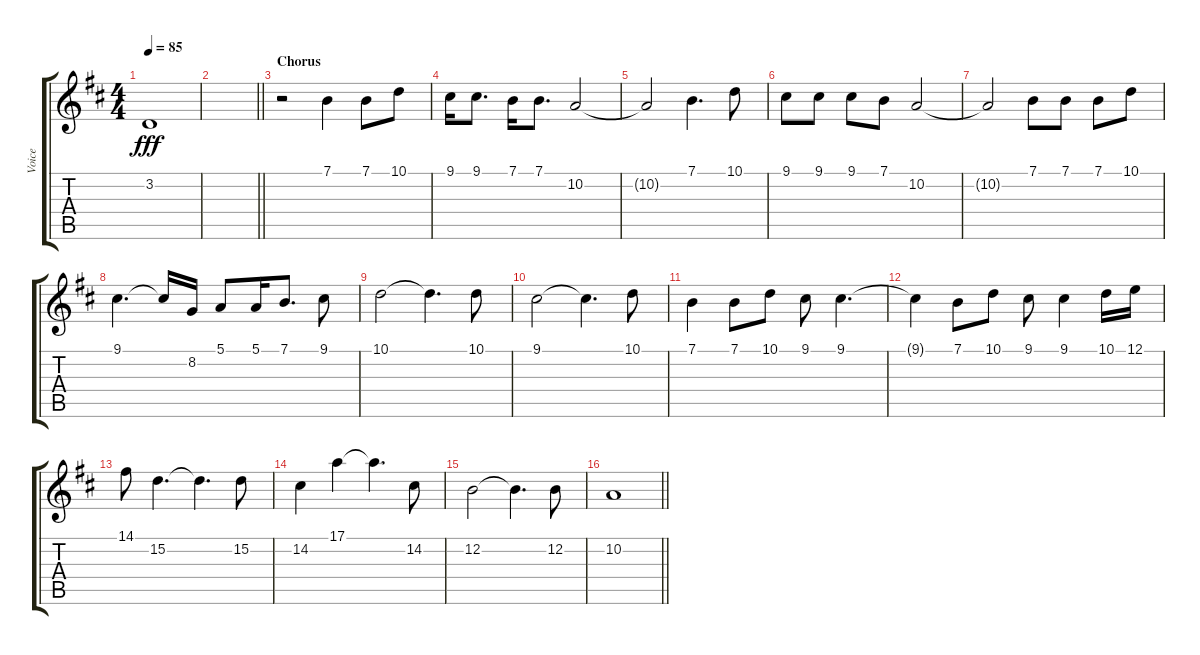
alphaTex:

\track ("Voice " "Voice ") {instrument electricgrandpiano}
\staff {score tabs}
\tuning (E4 B3 G3 D3 A2 E2) {hide}
\ts (4 4)
\tempo 85
\clef g2
\ks d
3.2.1{dy fff} |
\barLineRight lightlight
|
\section ("" "Chorus")
r.2 7.1.4 7.1.8 10.1.8 |
9.1.16 9.1.8{d} 7.1.16 7.1.8{d} 10.2.2 |
10.2{t}.2 7.1.4{d} 10.1.8 |
9.1.8 9.1.8 9.1.8 7.1.8 10.2.2 |
10.2{t}.2 7.1.8 7.1.8 7.1.8 10.1.8 |
9.1.4{d} 9.1{t}.16 8.2.16 5.1.8 5.1.16 7.1.8{d} 9.1.8 |
10.1.2 10.1{t}.4{d} 10.1.8 |
9.1.2 9.1{t}.4{d} 10.1.8 |
7.1.4 7.1.8 10.1.8 9.1.8 9.1.4{d} |
9.1{t}.4 7.1.8 10.1.8 9.1.8 9.1.4 10.1.16 12.1.16 |
14.1.8 15.2.4{d} 15.2{t}.4{d} 15.2.8 |
14.2.4 17.1.4 17.1{t}.4{d} 14.2.8 |
12.2.2 12.2{t}.4{d} 12.2.8 |
\barLineRight lightlight
10.2.1
